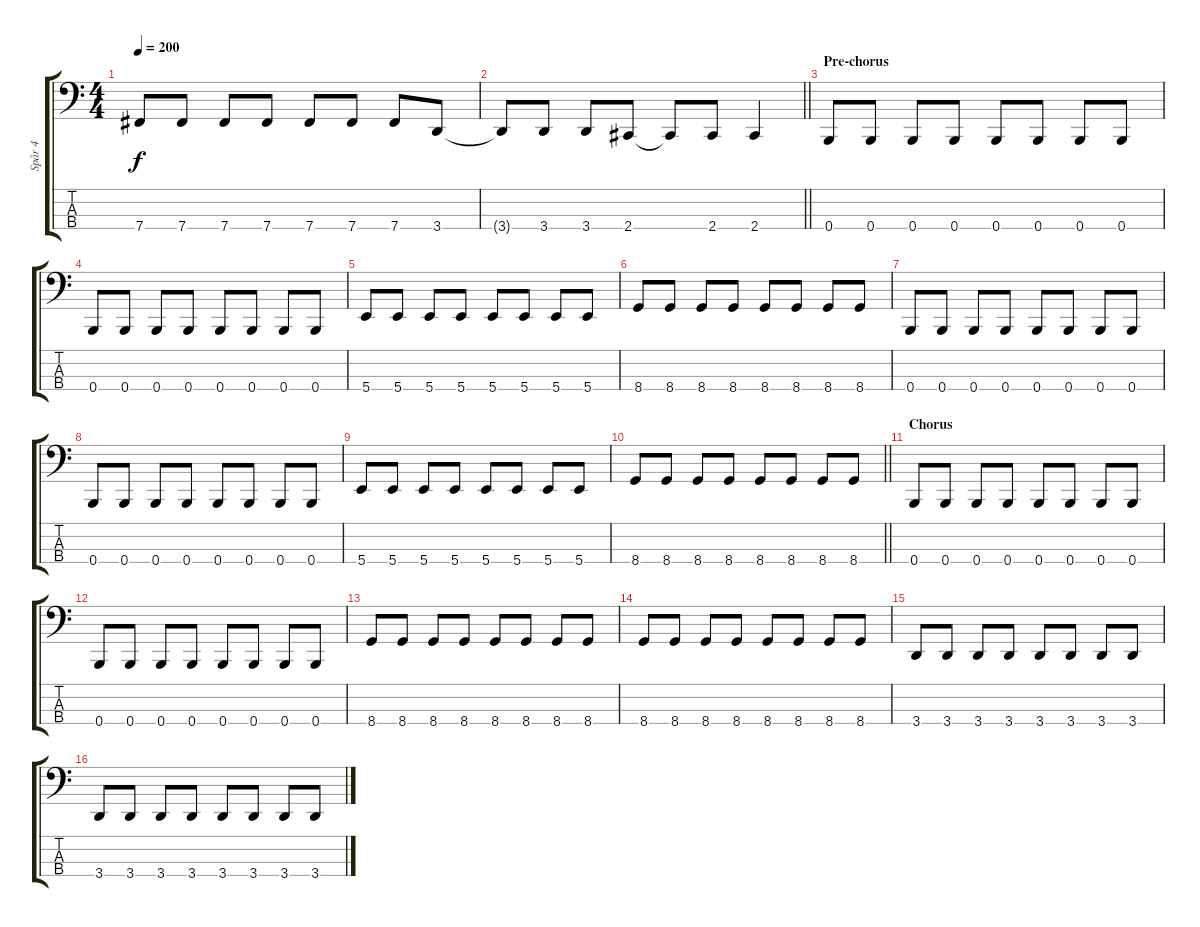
\track ("Spår 4" "Spår 4") {instrument electricbasspick}
\staff {score tabs}
\tuning (E2 B1 Gb1 B0) {hide}
\ts (4 4)
\tempo 200
\clef f4
\ks c
7.4{t}.8{dy f} 7.4.8 7.4.8 7.4.8 7.4.8 7.4.8 7.4.8 3.4.8 |
\barLineRight lightlight
3.4{t}.8 3.4.8 3.4.8 2.4.8 2.4{t}.8 2.4.8 2.4.4 |
\section ("" "Pre-chorus")
0.4.8 0.4.8 0.4.8 0.4.8 0.4.8 0.4.8 0.4.8 0.4.8 |
0.4.8 0.4.8 0.4.8 0.4.8 0.4.8 0.4.8 0.4.8 0.4.8 |
5.4.8 5.4.8 5.4.8 5.4.8 5.4.8 5.4.8 5.4.8 5.4.8 |
8.4.8 8.4.8 8.4.8 8.4.8 8.4.8 8.4.8 8.4.8 8.4.8 |
0.4.8 0.4.8 0.4.8 0.4.8 0.4.8 0.4.8 0.4.8 0.4.8 |
0.4.8 0.4.8 0.4.8 0.4.8 0.4.8 0.4.8 0.4.8 0.4.8 |
5.4.8 5.4.8 5.4.8 5.4.8 5.4.8 5.4.8 5.4.8 5.4.8 |
\barLineRight lightlight
8.4.8 8.4.8 8.4.8 8.4.8 8.4.8 8.4.8 8.4.8 8.4.8 |
\section ("" "Chorus")
0.4.8 0.4.8 0.4.8 0.4.8 0.4.8 0.4.8 0.4.8 0.4.8 |
0.4.8 0.4.8 0.4.8 0.4.8 0.4.8 0.4.8 0.4.8 0.4.8 |
8.4.8 8.4.8 8.4.8 8.4.8 8.4.8 8.4.8 8.4.8 8.4.8 |
8.4.8 8.4.8 8.4.8 8.4.8 8.4.8 8.4.8 8.4.8 8.4.8 |
3.4.8 3.4.8 3.4.8 3.4.8 3.4.8 3.4.8 3.4.8 3.4.8 |
3.4.8 3.4.8 3.4.8 3.4.8 3.4.8 3.4.8 3.4.8 3.4.8
